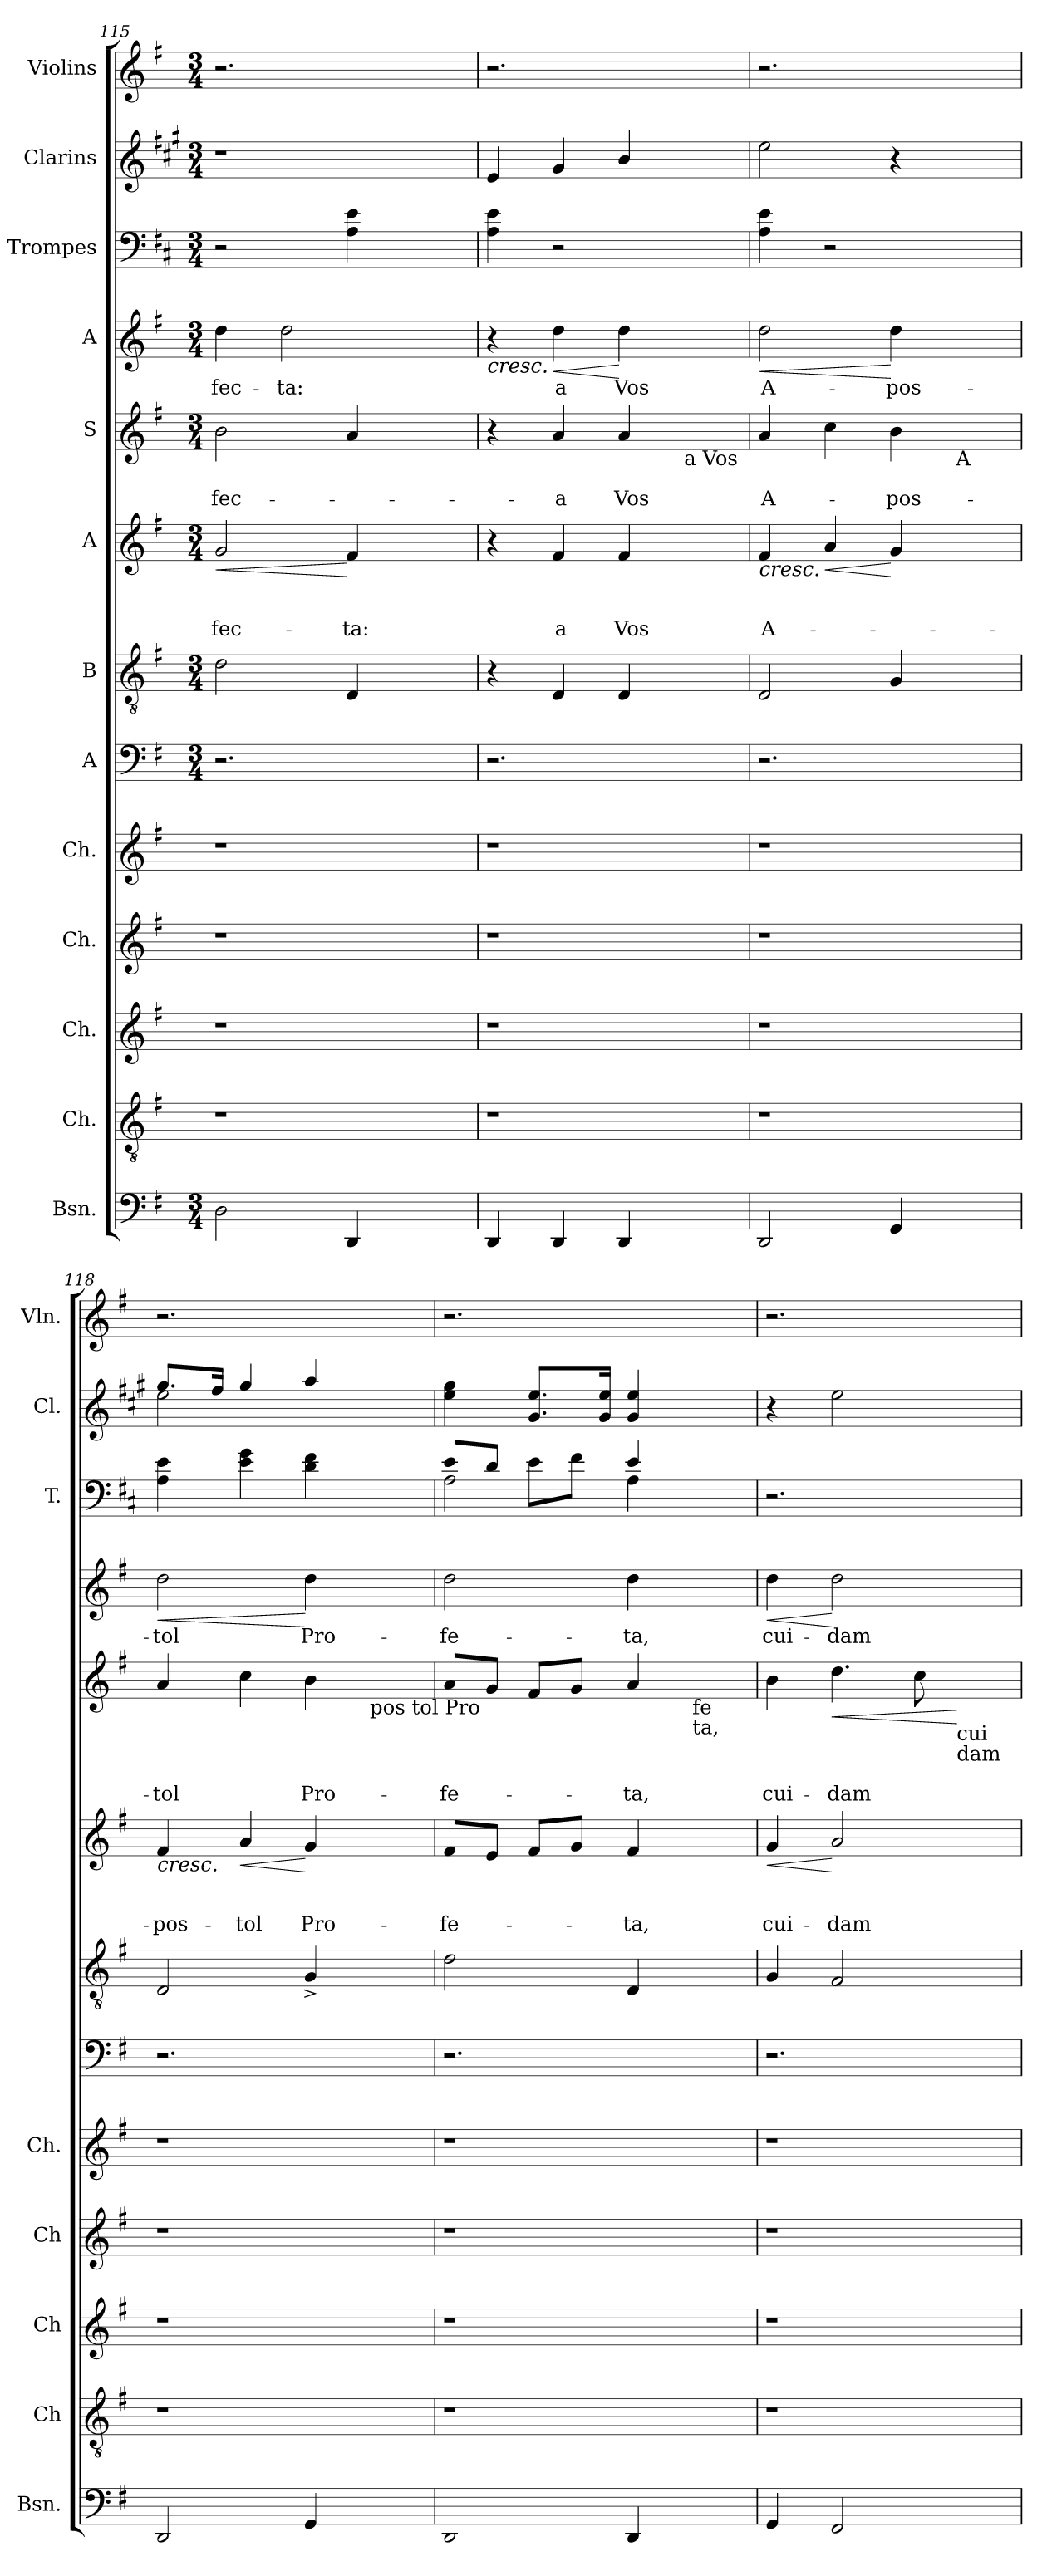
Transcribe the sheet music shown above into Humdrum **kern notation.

**kern	**text	**kern	**kern	**kern	**kern	**kern	**kern	**kern	**text	**text	**text	**dynam	**kern	**text	**text	**dynam	**kern	**text	**dynam	**kern	**kern	**kern
*part13	*part13	*part12	*part11	*part10	*part9	*part8	*part7	*part6	*part6	*part6	*part6	*part6	*part5	*part5	*part5	*part5	*part4	*part4	*part4	*part3	*part2	*part1
*staff13	*staff13	*staff12	*staff11	*staff10	*staff9	*staff8	*staff7	*staff6	*staff6	*staff6	*staff6	*staff6	*staff5	*staff5	*staff5	*staff5	*staff4	*staff4	*staff4	*staff3	*staff2	*staff1
*I"Bsn.	*	*I"Ch.	*I"Ch.	*I"Ch.	*I"Ch.	*I"A	*I"B	*I"A	*	*	*	*	*I"S	*	*	*	*I"A	*	*	*I"Trompes	*I"Clarins	*I"Violins
*I'Bsn.	*	*I'Ch	*I'Ch	*I'Ch	*I'Ch.	*	*	*	*	*	*	*	*	*	*	*	*	*	*	*I'T.	*I'Cl.	*I'Vln.
*clefF4	*	*clefGv2	*clefG2	*clefG2	*clefG2	*clefF4	*clefGv2	*clefG2	*	*	*	*	*clefG2	*	*	*	*clefG2	*	*	*clefF4	*clefG2	*clefG2
*	*	*	*	*	*	*	*	*	*	*	*	*	*	*	*	*	*	*	*	*ITrd4c7	*ITrd1c2	*
*k[f#]	*	*k[f#]	*k[f#]	*k[f#]	*k[f#]	*k[f#]	*k[f#]	*k[f#]	*	*	*	*	*k[f#]	*	*	*	*k[f#]	*	*	*k[f#]	*k[f#]	*k[f#]
*G:	*	*G:	*G:	*G:	*G:	*G:	*G:	*G:	*	*	*	*	*G:	*	*	*	*G:	*	*	*G:	*G:	*G:
*M3/4	*	*	*	*	*	*M3/4	*M3/4	*M3/4	*	*	*	*	*M3/4	*	*	*	*M3/4	*	*	*M3/4	*M3/4	*M3/4
=115	=115	=115	=115	=115	=115	=115	=115	=115	=115	=115	=115	=115	=115	=115	=115	=115	=115	=115	=115	=115	=115	=115
!	!	!	!	!	!	!	!	!	!	!	!LO:LY:b	!LO:HP:b	!	!	!LO:LY:a	!	!	!LO:LY:b	!	!	!LO:N:vis=1	!
2D\	.	1r	1r	1r	1r	2.r	2d\	2g/	.	.	-fec-	<	2b\	.	-fec-	.	4dd\	-fec-	.	2r	2.r	2.r
!	!	!	!	!	!	!	!	!	!	!	!	!	!	!	!	!	!	!LO:LY:b	!	!	!	!
.	.	.	.	.	.	.	.	.	.	.	.	.	.	.	.	.	2dd\	-ta:	.	.	.	.
!	!	!	!	!	!	!	!	!	!	!	!LO:LY:b	!	!	!	!	!	!	!	!	!	!	!
4DD/	.	.	.	.	.	.	4D/	4f#/	.	.	-ta:	[	4a/	.	.	.	.	.	.	4D\ 4A\	.	.
4ryy	.	.	.	.	.	4ryy	4ryy	4ryy	.	.	.	.	4ryy	.	.	.	4ryy	.	.	4ryy	4ryy	4ryy
=116	=116	=116	=116	=116	=116	=116	=116	=116	=116	=116	=116	=116	=116	=116	=116	=116	=116	=116	=116	=116	=116	=116
!	!	!	!	!	!	!	!	!	!	!	!	!	!	!	!	!	!	!	!LO:HP:b	!	!	!
4DD/	.	1r	1r	1r	1r	2.r	4r	4r	.	.	.	.	4r	.	.	.	4r	.	<	4D\ 4A\	4d/	2.r
!	!	!	!	!	!	!	!	!	!	!	!LO:LY:b	!	!	!	!LO:LY:a	!	!	!LO:LY:b	!LO:HP:b	!	!	!
4DD/	.	.	.	.	.	.	4D/	4f#/	.	.	a	.	4a/	.	-a	.	4dd\	a	<	2r	4f#/	.
!	!	!	!	!	!	!	!	!	!	!	!LO:LY:b	!	!	!	!LO:LY:a	!	!	!LO:LY:b	!	!	!	!
4DD/	.	.	.	.	.	.	4D/	4f#/	.	.	Vos	.	4a/	.	Vos	.	4dd\	Vos	[	.	4a/	.
!	!	!	!	!	!	!	!	!	!	!	!	!	!LO:TX:b:t=a Vos	!	!	!	!	!	!	!	!	!
4ryy	.	.	.	.	.	4ryy	4ryy	4ryy	.	.	.	.	4ryy	.	.	.	4ryy	.	[	4ryy	4ryy	4ryy
=117	=117	=117	=117	=117	=117	=117	=117	=117	=117	=117	=117	=117	=117	=117	=117	=117	=117	=117	=117	=117	=117	=117
!	!	!	!	!	!	!	!	!	!	!	!LO:LY:b	!LO:HP:b	!	!	!LO:LY:a	!	!	!LO:LY:b	!LO:HP:b	!	!	!
2DD/	.	1r	1r	1r	1r	2.r	2D/	4f#/	.	.	A-	<	4a/	.	A-	.	2dd\	A-	<	4D\ 4A\	2dd\	2.r
!	!	!	!	!	!	!	!	!	!	!	!	!LO:HP:b	!	!	!	!	!	!	!	!	!	!
.	.	.	.	.	.	.	.	4a/	.	.	.	<	4cc\	.	.	.	.	.	.	2r	.	.
!	!	!	!	!	!	!	!	!	!	!	!	!	!	!	!LO:LY:a	!	!	!LO:LY:b	!	!	!	!
4GG/	.	.	.	.	.	.	4G/	4g/	.	.	.	[	4b\	.	-pos-	.	4dd\	-pos-	[	.	4r	.
!	!	!	!	!	!	!	!	!	!	!	!	!	!LO:TX:b:t=A	!	!	!	!	!	!	!	!	!
4ryy	.	.	.	.	.	4ryy	4ryy	4ryy	.	.	.	[	4ryy	.	.	.	4ryy	.	.	4ryy	4ryy	4ryy
=118	=118	=118	=118	=118	=118	=118	=118	=118	=118	=118	=118	=118	=118	=118	=118	=118	=118	=118	=118	=118	=118	=118
!	!	!	!	!	!	!	!	!	!	!	!LO:LY:b	!LO:HP:b	!	!	!LO:LY:a	!	!	!LO:LY:b	!LO:HP:b	!	!	!
*	*	*	*	*	*	*	*	*	*	*	*	*	*	*	*	*	*	*	*	*	*^	*
2DD/	.	1r	1r	1r	1r	2.r	2D/	4f#/	.	.	-pos-	<	4a/	.	-tol	.	2dd\	-tol	<	4D\ 4A\	2dd\	8.ff#/L	2.r
.	.	.	.	.	.	.	.	.	.	.	.	.	.	.	.	.	.	.	.	.	.	16ee/Jk	.
!	!	!	!	!	!	!	!	!	!	!	!LO:LY:b	!LO:HP:b	!	!	!	!	!	!	!	!	!	!	!
.	.	.	.	.	.	.	.	4a/	.	.	-tol	<	4cc\	.	.	.	.	.	.	4A\ 4c\	.	4ff#/	.
!	!	!	!	!	!	!	!	!	!	!	!LO:LY:b	!	!	!	!LO:LY:a	!	!	!LO:LY:b	!	!	!	!	!
4GG/	.	.	.	.	.	.	4G^</	4g/	.	.	Pro-	[	4b\	.	Pro-	.	4dd\	Pro-	[	4G\ 4B\	4ryy	4gg/	.
!	!	!	!	!	!	!	!	!	!	!	!	!	!LO:TX:b:t=pos tol Pro	!	!	!	!	!	!	!	!	!	!
4ryy	.	.	.	.	.	4ryy	4ryy	4ryy	.	.	.	[	4ryy	.	.	.	4ryy	.	.	4ryy	4ryy	4ryy	4ryy
=119	=119	=119	=119	=119	=119	=119	=119	=119	=119	=119	=119	=119	=119	=119	=119	=119	=119	=119	=119	=119	=119	=119	=119
!	!	!	!	!	!	!	!	!	!	!	!LO:LY:b	!	!	!	!LO:LY:a	!	!	!LO:LY:b	!	!	!	!	!
*	*	*	*	*	*	*	*	*	*	*	*	*	*	*	*	*	*	*	*	*^	*v	*v	*
2DD/	.	1r	1r	1r	1r	2.r	2d\	8f#/L	.	.	-fe-	.	8a/L	.	-fe-	.	2dd\	-fe-	.	2D\	8A/L	4dd\ 4ff#\	2.r
.	.	.	.	.	.	.	.	8e/J	.	.	.	.	8g/J	.	.	.	.	.	.	.	8G/J	.	.
.	.	.	.	.	.	.	.	8f#/L	.	.	.	.	8f#/L	.	.	.	.	.	.	.	8A\L	8.f#/ 8.dd/L	.
.	.	.	.	.	.	.	.	8g/J	.	.	.	.	8g/J	.	.	.	.	.	.	.	8B\J	.	.
.	.	.	.	.	.	.	.	.	.	.	.	.	.	.	.	.	.	.	.	.	.	16f#/ 16dd/Jk	.
!	!	!	!	!	!	!	!	!	!	!	!LO:LY:b	!	!	!	!LO:LY:a	!	!	!LO:LY:b	!	!	!	!	!
4DD/	.	.	.	.	.	.	4D/	4f#/	.	.	-ta,	.	4a/	.	-ta,	.	4dd\	-ta,	.	4D\	4A/	4f#/ 4dd/	.
!	!	!	!	!	!	!	!	!	!	!	!	!	!LO:TX:b:t=fe	!	!	!	!	!	!	!	!	!	!
!	!	!	!	!	!	!	!	!	!	!	!	!	!LO:TX:b:t=ta,	!	!	!	!	!	!	!	!	!	!
4ryy	.	.	.	.	.	4ryy	4ryy	4ryy	.	.	.	.	4ryy	.	.	.	4ryy	.	.	4ryy	4ryy	4ryy	4ryy
=120	=120	=120	=120	=120	=120	=120	=120	=120	=120	=120	=120	=120	=120	=120	=120	=120	=120	=120	=120	=120	=120	=120	=120
!	!	!	!	!	!	!	!	!	!	!	!LO:LY:b	!LO:HP:b	!	!	!LO:LY:a	!	!	!LO:LY:b	!LO:HP:b	!LO:N:vis=1	!	!	!
*	*	*	*	*	*	*	*	*	*	*	*	*	*	*	*	*	*	*	*	*v	*v	*	*
4GG/	.	1r	1r	1r	1r	2.r	4G/	4g/	.	.	cui-	<	4b\	.	cui-	.	4dd\	cui-	<	2.r	4r	2.r
!	!	!	!	!	!	!	!	!	!	!	!LO:LY:b	!	!	!	!LO:LY:a	!LO:HP:b	!	!LO:LY:b	!	!	!	!
2FF#/	.	.	.	.	.	.	2F#/	2a/	.	.	-dam	[	4.dd\	.	-dam	<	2dd\	-dam	[	.	2dd\	.
.	.	.	.	.	.	.	.	.	.	.	.	.	8cc\	.	.	.	.	.	.	.	.	.
!	!	!	!	!	!	!	!	!	!	!	!	!	!LO:TX:b:t=cui	!	!	!	!	!	!	!	!	!
!	!	!	!	!	!	!	!	!	!	!	!	!	!LO:TX:b:t=dam	!	!	!	!	!	!	!	!	!
4ryy	.	.	.	.	.	4ryy	4ryy	4ryy	.	.	.	.	4ryy	.	.	[	4ryy	.	.	4ryy	4ryy	4ryy
=	=	=	=	=	=	=	=	=	=	=	=	=	=	=	=	=	=	=	=	=	=	=
*-	*-	*-	*-	*-	*-	*-	*-	*-	*-	*-	*-	*-	*-	*-	*-	*-	*-	*-	*-	*-	*-	*-
